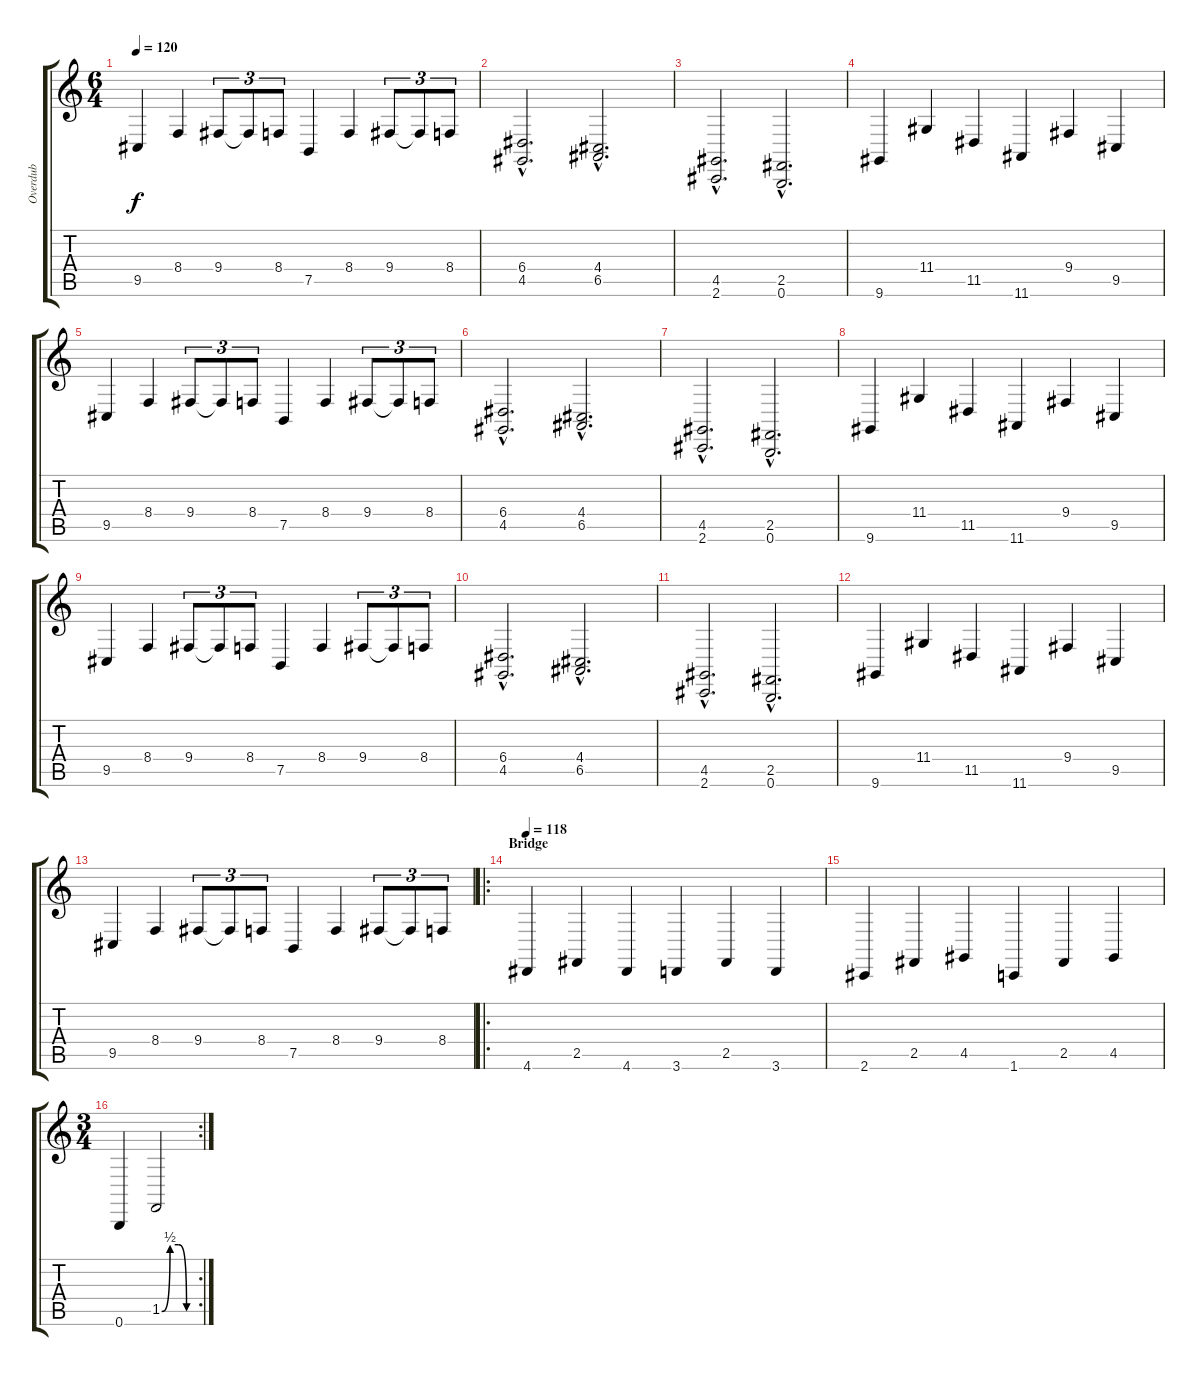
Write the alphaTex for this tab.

\track ("Overdub" "Overdub") {instrument lead2sawtooth}
\staff {score tabs}
\tuning (B3 Gb3 D3 A2 E2 B1) {hide}
\ts (6 4)
\tempo 120
\clef g2
\ks c
9.5.4{dy f} 8.4.4 9.4.8{tu (3 2)} 9.4{t}.8{tu (3 2)} 8.4.8{tu (3 2)} 7.5.4 8.4.4 9.4.8{tu (3 2)} 9.4{t}.8{tu (3 2)} 8.4.8{tu (3 2)} |
(6.4{hac} 4.5{hac}).2{d} (4.4{hac} 6.5{hac}).2{d} |
(4.5{hac} 2.6{hac}).2{d} (2.5{hac} 0.6{hac}).2{d} |
9.6.4 11.4.4 11.5.4 11.6.4 9.4.4 9.5.4 |
9.5.4 8.4.4 9.4.8{tu (3 2)} 9.4{t}.8{tu (3 2)} 8.4.8{tu (3 2)} 7.5.4 8.4.4 9.4.8{tu (3 2)} 9.4{t}.8{tu (3 2)} 8.4.8{tu (3 2)} |
(6.4{hac} 4.5{hac}).2{d} (4.4{hac} 6.5{hac}).2{d} |
(4.5{hac} 2.6{hac}).2{d} (2.5{hac} 0.6{hac}).2{d} |
9.6.4 11.4.4 11.5.4 11.6.4 9.4.4 9.5.4 |
9.5.4 8.4.4 9.4.8{tu (3 2)} 9.4{t}.8{tu (3 2)} 8.4.8{tu (3 2)} 7.5.4 8.4.4 9.4.8{tu (3 2)} 9.4{t}.8{tu (3 2)} 8.4.8{tu (3 2)} |
(6.4{hac} 4.5{hac}).2{d} (4.4{hac} 6.5{hac}).2{d} |
(4.5{hac} 2.6{hac}).2{d} (2.5{hac} 0.6{hac}).2{d} |
9.6.4 11.4.4 11.5.4 11.6.4 9.4.4 9.5.4 |
9.5.4 8.4.4 9.4.8{tu (3 2)} 9.4{t}.8{tu (3 2)} 8.4.8{tu (3 2)} 7.5.4 8.4.4 9.4.8{tu (3 2)} 9.4{t}.8{tu (3 2)} 8.4.8{tu (3 2)} |
\ro
\section ("" "Bridge")
\tempo 118
4.6.4{volume 10 balance 16 instrument lead2sawtooth} 2.5.4 4.6.4 3.6.4 2.5.4 3.6.4 |
2.6.4 2.5.4 4.5.4 1.6.4 2.5.4 4.5.4 |
\rc 2
\ts (3 4)
0.6.4 1.5{be (custom 0 0 15 2 30 2 45 0 60 0)}.2
